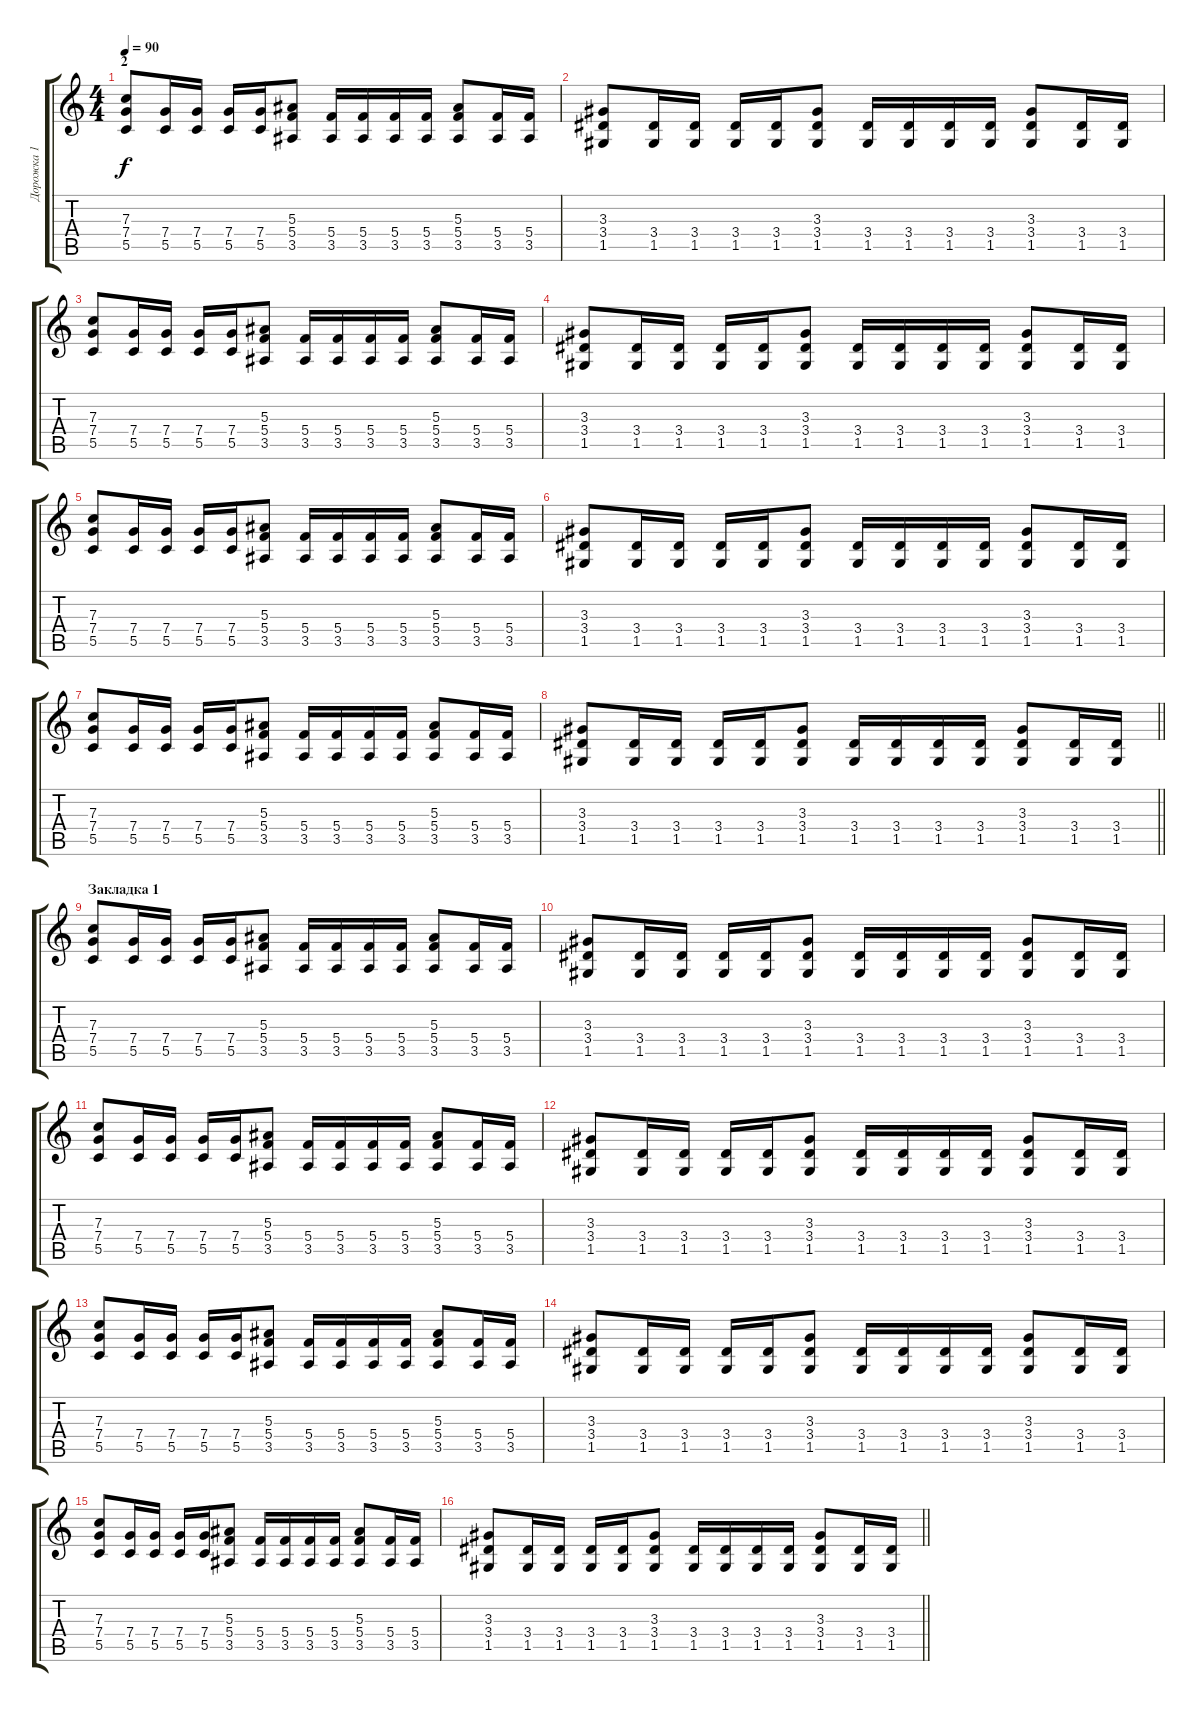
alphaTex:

\track ("Дорожка 1" "Дорожка 1") {instrument acousticguitarsteel}
\staff {score tabs}
\tuning (D4 A3 F3 C3 G2 C2) {hide}
\ts (4 4)
\section ("" "2")
\tempo 90
\clef g2
\ks c
(7.3 7.4 5.5).8{dy f} (7.4 5.5).16 (7.4 5.5).16 (7.4 5.5).16 (7.4 5.5).16 (5.3 5.4 3.5).8 (5.4 3.5).16 (5.4 3.5).16 (5.4 3.5).16 (5.4 3.5).16 (5.3 5.4 3.5).8 (5.4 3.5).16 (5.4 3.5).16 |
(3.3 3.4 1.5).8 (3.4 1.5).16 (3.4 1.5).16 (3.4 1.5).16 (3.4 1.5).16 (3.3 3.4 1.5).8 (3.4 1.5).16 (3.4 1.5).16 (3.4 1.5).16 (3.4 1.5).16 (3.3 3.4 1.5).8 (3.4 1.5).16 (3.4 1.5).16 |
(7.3 7.4 5.5).8 (7.4 5.5).16 (7.4 5.5).16 (7.4 5.5).16 (7.4 5.5).16 (5.3 5.4 3.5).8 (5.4 3.5).16 (5.4 3.5).16 (5.4 3.5).16 (5.4 3.5).16 (5.3 5.4 3.5).8 (5.4 3.5).16 (5.4 3.5).16 |
(3.3 3.4 1.5).8 (3.4 1.5).16 (3.4 1.5).16 (3.4 1.5).16 (3.4 1.5).16 (3.3 3.4 1.5).8 (3.4 1.5).16 (3.4 1.5).16 (3.4 1.5).16 (3.4 1.5).16 (3.3 3.4 1.5).8 (3.4 1.5).16 (3.4 1.5).16 |
(7.3 7.4 5.5).8 (7.4 5.5).16 (7.4 5.5).16 (7.4 5.5).16 (7.4 5.5).16 (5.3 5.4 3.5).8 (5.4 3.5).16 (5.4 3.5).16 (5.4 3.5).16 (5.4 3.5).16 (5.3 5.4 3.5).8 (5.4 3.5).16 (5.4 3.5).16 |
(3.3 3.4 1.5).8 (3.4 1.5).16 (3.4 1.5).16 (3.4 1.5).16 (3.4 1.5).16 (3.3 3.4 1.5).8 (3.4 1.5).16 (3.4 1.5).16 (3.4 1.5).16 (3.4 1.5).16 (3.3 3.4 1.5).8 (3.4 1.5).16 (3.4 1.5).16 |
(7.3 7.4 5.5).8 (7.4 5.5).16 (7.4 5.5).16 (7.4 5.5).16 (7.4 5.5).16 (5.3 5.4 3.5).8 (5.4 3.5).16 (5.4 3.5).16 (5.4 3.5).16 (5.4 3.5).16 (5.3 5.4 3.5).8 (5.4 3.5).16 (5.4 3.5).16 |
\barLineRight lightlight
(3.3 3.4 1.5).8 (3.4 1.5).16 (3.4 1.5).16 (3.4 1.5).16 (3.4 1.5).16 (3.3 3.4 1.5).8 (3.4 1.5).16 (3.4 1.5).16 (3.4 1.5).16 (3.4 1.5).16 (3.3 3.4 1.5).8 (3.4 1.5).16 (3.4 1.5).16 |
\section ("" "Закладка 1")
(7.3 7.4 5.5).8{instrument distortionguitar} (7.4 5.5).16 (7.4 5.5).16 (7.4 5.5).16 (7.4 5.5).16 (5.3 5.4 3.5).8 (5.4 3.5).16 (5.4 3.5).16 (5.4 3.5).16 (5.4 3.5).16 (5.3 5.4 3.5).8 (5.4 3.5).16 (5.4 3.5).16 |
(3.3 3.4 1.5).8 (3.4 1.5).16 (3.4 1.5).16 (3.4 1.5).16 (3.4 1.5).16 (3.3 3.4 1.5).8 (3.4 1.5).16 (3.4 1.5).16 (3.4 1.5).16 (3.4 1.5).16 (3.3 3.4 1.5).8 (3.4 1.5).16 (3.4 1.5).16 |
(7.3 7.4 5.5).8 (7.4 5.5).16 (7.4 5.5).16 (7.4 5.5).16 (7.4 5.5).16 (5.3 5.4 3.5).8 (5.4 3.5).16 (5.4 3.5).16 (5.4 3.5).16 (5.4 3.5).16 (5.3 5.4 3.5).8 (5.4 3.5).16 (5.4 3.5).16 |
(3.3 3.4 1.5).8 (3.4 1.5).16 (3.4 1.5).16 (3.4 1.5).16 (3.4 1.5).16 (3.3 3.4 1.5).8 (3.4 1.5).16 (3.4 1.5).16 (3.4 1.5).16 (3.4 1.5).16 (3.3 3.4 1.5).8 (3.4 1.5).16 (3.4 1.5).16 |
(7.3 7.4 5.5).8 (7.4 5.5).16 (7.4 5.5).16 (7.4 5.5).16 (7.4 5.5).16 (5.3 5.4 3.5).8 (5.4 3.5).16 (5.4 3.5).16 (5.4 3.5).16 (5.4 3.5).16 (5.3 5.4 3.5).8 (5.4 3.5).16 (5.4 3.5).16 |
(3.3 3.4 1.5).8 (3.4 1.5).16 (3.4 1.5).16 (3.4 1.5).16 (3.4 1.5).16 (3.3 3.4 1.5).8 (3.4 1.5).16 (3.4 1.5).16 (3.4 1.5).16 (3.4 1.5).16 (3.3 3.4 1.5).8 (3.4 1.5).16 (3.4 1.5).16 |
(7.3 7.4 5.5).8 (7.4 5.5).16 (7.4 5.5).16 (7.4 5.5).16 (7.4 5.5).16 (5.3 5.4 3.5).8 (5.4 3.5).16 (5.4 3.5).16 (5.4 3.5).16 (5.4 3.5).16 (5.3 5.4 3.5).8 (5.4 3.5).16 (5.4 3.5).16 |
\barLineRight lightlight
(3.3 3.4 1.5).8 (3.4 1.5).16 (3.4 1.5).16 (3.4 1.5).16 (3.4 1.5).16 (3.3 3.4 1.5).8 (3.4 1.5).16 (3.4 1.5).16 (3.4 1.5).16 (3.4 1.5).16 (3.3 3.4 1.5).8 (3.4 1.5).16 (3.4 1.5).16
